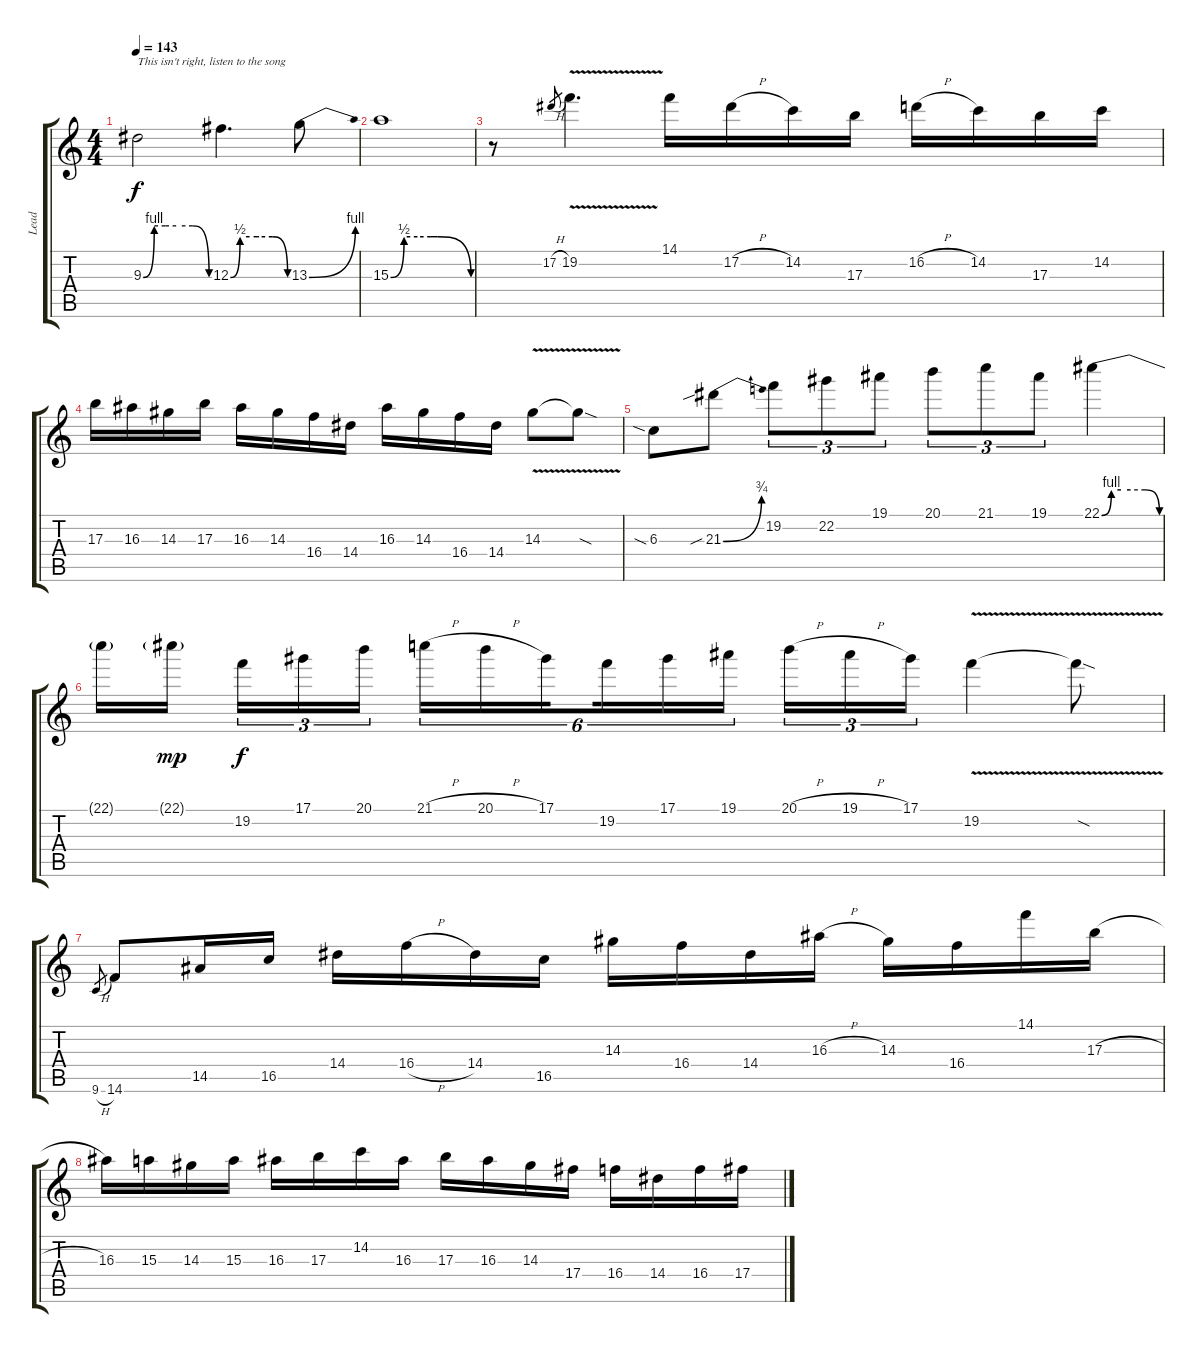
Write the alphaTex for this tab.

\track ("Lead" "Lead") {instrument distortionguitar}
\staff {score tabs}
\tuning (Eb4 Bb3 Gb3 Db3 Ab2 Eb2) {hide}
\ts (4 4)
\tempo 143
\clef g2
\ks c
9.3{be (custom 0 0 10 4 20 4 30 4 45 4 60 0)}.2{txt "This isn't right, listen to the song" dy f} 12.3{be (custom 0 0 10 2 20 2 28 2 30 2 44 2 60 0)}.4{d} 13.3{be (bend 0 0 60 4)}.8 |
15.3{be (custom 0 0 10 2 20 2 30 2 35 2 60 0)}.1 |
r.8 17.2{h}.8{gr} 19.2{v}.4{d} 14.1.16 17.2{h}.16 14.2.16 17.3.16 16.2{h}.16 14.2.16 17.3.16 14.2.16 |
17.3.16 16.3.16 14.3.16 17.3.16 16.3.16 14.3.16 16.4.16 14.4.16 16.3.16 14.3.16 16.4.16 14.4.16 14.3{v}.8 14.3{sod t}.8 |
6.3{sia}.8 21.3{be (bend 0 0 60 3) sib}.8 19.2.8{tu (3 2)} 22.2.8{tu (3 2)} 19.1.8{tu (3 2)} 20.1.8{tu (3 2)} 21.1.8{tu (3 2)} 19.1.8{tu (3 2)} 22.1{be (custom 0 0 10 4 20 4 30 4 45 4 60 0)}.4 |
22.1{t}.16 22.1{g}.16{dy mp beam splitsecondary} 19.2.16{tu (3 2) dy f} 17.1.16{tu (3 2)} 20.1.16{tu (3 2)} 21.1{h}.16{tu (6 4)} 20.1{h}.16{tu (6 4)} 17.1.16{tu (6 4) beam splitsecondary} 19.2.16{tu (6 4)} 17.1.16{tu (6 4)} 19.1.16{tu (6 4)} 20.1{h}.16{tu (3 2)} 19.1{h}.16{tu (3 2)} 17.1.16{tu (3 2)} 19.2{v}.4 19.2{sod t}.8 |
9.6{h}.8{gr} 14.6.8 14.5.16 16.5.16 14.4.16 16.4{h}.16 14.4.16 16.5.16 14.3.16 16.4.16 14.4.16 16.3{h}.16 14.3.16 16.4.16 14.1.16 17.3{h}.16 |
16.3.16 15.3.16 14.3.16 15.3.16 16.3.16 17.3.16 14.2.16 16.3.16 17.3.16 16.3.16 14.3.16 17.4.16 16.4.16 14.4.16 16.4.16 17.4.16
